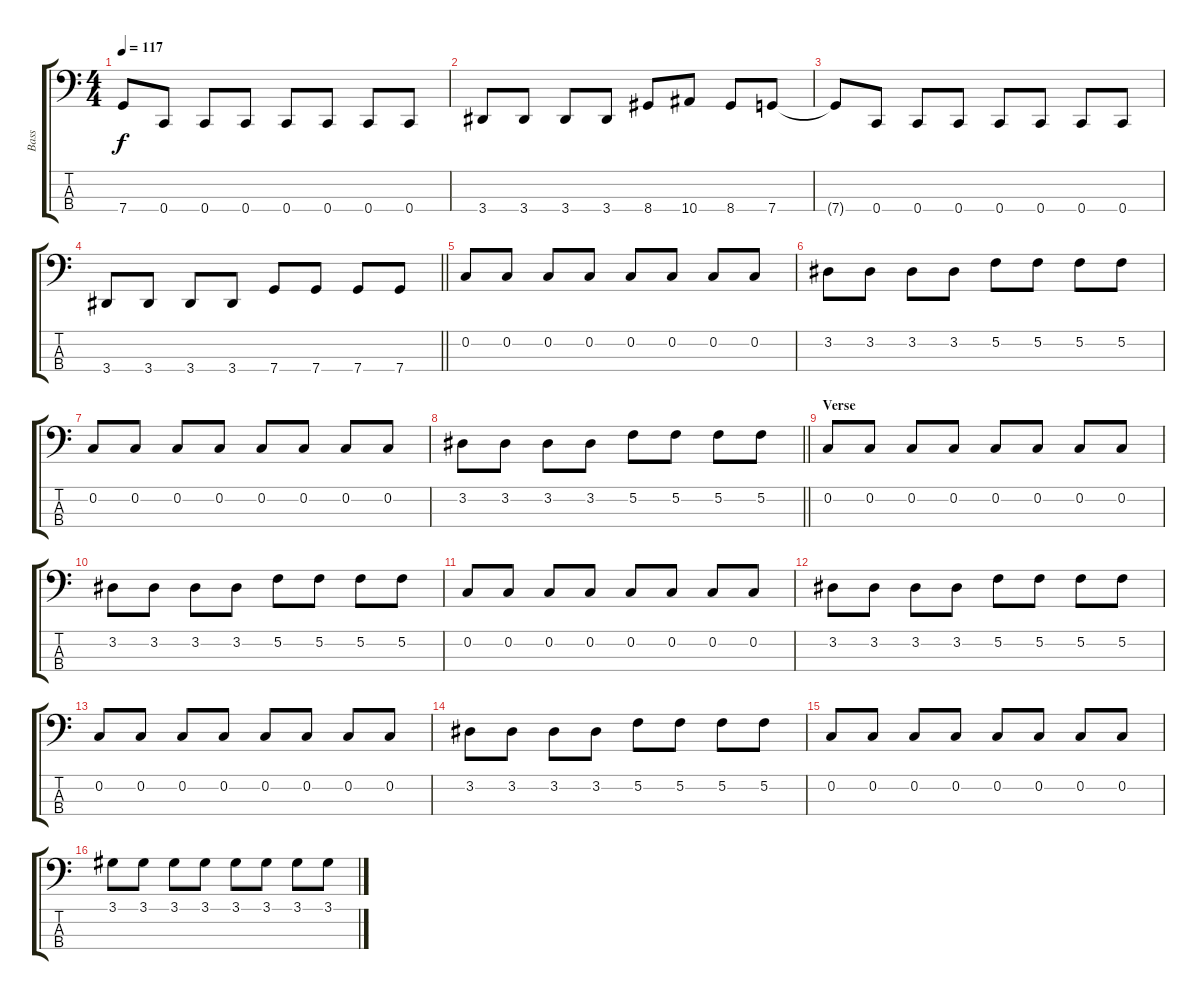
\track ("Bass" "Bass") {instrument electricbasspick}
\staff {score tabs}
\tuning (F2 C2 G1 C1) {hide}
\ts (4 4)
\tempo 117
\clef f4
\ks c
7.4{t}.8{dy f} 0.4.8 0.4.8 0.4.8 0.4.8 0.4.8 0.4.8 0.4.8 |
3.4.8 3.4.8 3.4.8 3.4.8 8.4.8 10.4.8 8.4.8 7.4.8 |
7.4{t}.8 0.4.8 0.4.8 0.4.8 0.4.8 0.4.8 0.4.8 0.4.8 |
\barLineRight lightlight
3.4.8 3.4.8 3.4.8 3.4.8 7.4.8 7.4.8 7.4.8 7.4.8 |
0.2.8 0.2.8 0.2.8 0.2.8 0.2.8 0.2.8 0.2.8 0.2.8 |
3.2.8 3.2.8 3.2.8 3.2.8 5.2.8 5.2.8 5.2.8 5.2.8 |
0.2.8 0.2.8 0.2.8 0.2.8 0.2.8 0.2.8 0.2.8 0.2.8 |
\barLineRight lightlight
3.2.8 3.2.8 3.2.8 3.2.8 5.2.8 5.2.8 5.2.8 5.2.8 |
\section ("" "Verse")
0.2.8 0.2.8 0.2.8 0.2.8 0.2.8 0.2.8 0.2.8 0.2.8 |
3.2.8 3.2.8 3.2.8 3.2.8 5.2.8 5.2.8 5.2.8 5.2.8 |
0.2.8 0.2.8 0.2.8 0.2.8 0.2.8 0.2.8 0.2.8 0.2.8 |
3.2.8 3.2.8 3.2.8 3.2.8 5.2.8 5.2.8 5.2.8 5.2.8 |
0.2.8 0.2.8 0.2.8 0.2.8 0.2.8 0.2.8 0.2.8 0.2.8 |
3.2.8 3.2.8 3.2.8 3.2.8 5.2.8 5.2.8 5.2.8 5.2.8 |
0.2.8 0.2.8 0.2.8 0.2.8 0.2.8 0.2.8 0.2.8 0.2.8 |
3.1.8 3.1.8 3.1.8 3.1.8 3.1.8 3.1.8 3.1.8 3.1.8
